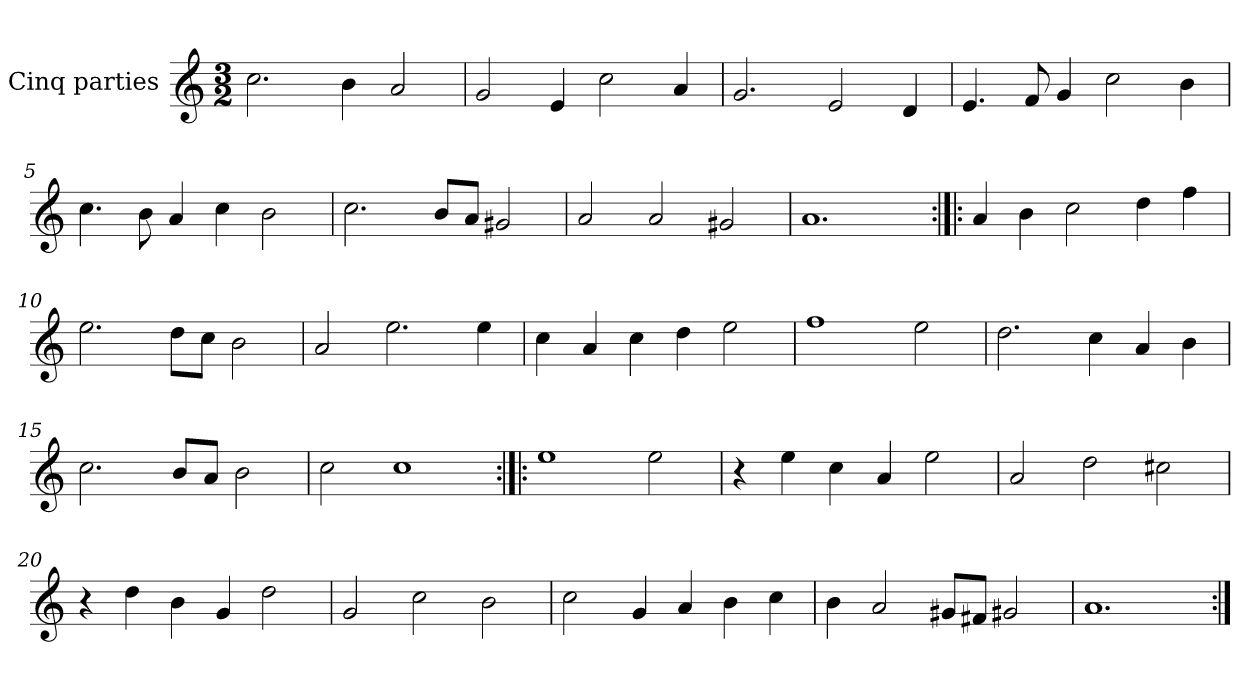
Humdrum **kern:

**kern
*part1
*staff1
*I"Cinq parties
*clefG2
*k[]
*M3/2
*MM180
=1
2.cc\
4b\
2a/
=2
2g/
4e/
2cc\
4a/
=3
2.g/
2e/
4d/
=4
4.e/
8f/
4g/
2cc\
4b\
=5
4.cc\
8b\
4a/
4cc\
2b\
=6
2.cc\
8b/L
8a/J
2g#X/
=7
2a/
2a/
2g#X/
=8
1.a
=9:|!|:
4a/
4b\
2cc\
4dd\
4ff\
=10
2.ee\
8dd\L
8cc\J
2b\
=11
2a/
2.ee\
4ee\
=12
4cc\
4a/
4cc\
4dd\
2ee\
=13
1ff
2ee\
=14
2.dd\
4cc\
4a/
4b\
=15
2.cc\
8b/L
8a/J
2b\
=16
2cc\
1cc
=17:|!|:
1ee
2ee\
=18
4r
4ee\
4cc\
4a/
2ee\
=19
2a/
2dd\
2cc#X\
=20
4r
4dd\
4b\
4g/
2dd\
=21
2g/
2cc\
2b\
=22
2cc\
4g/
4a/
4b\
4cc\
=23
4b\
2a/
8g#i/L
8f#i/J
2g#X/
=24
1.a
=:|!
*-
